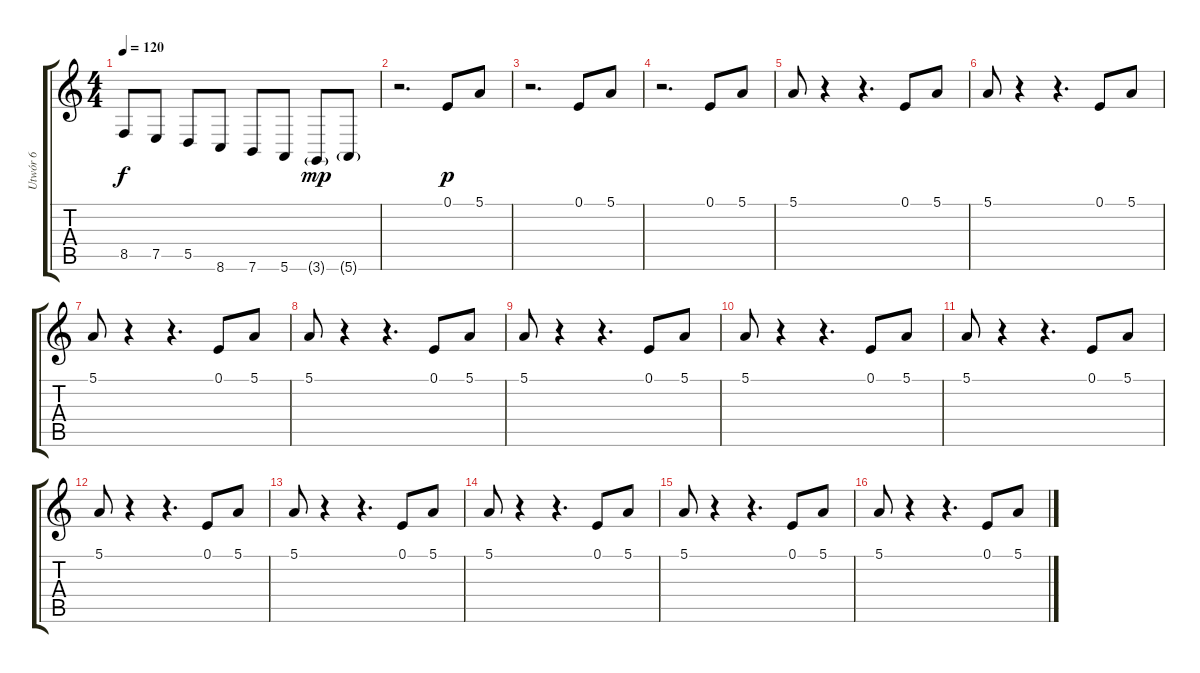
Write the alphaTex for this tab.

\track ("Utwór 6" "Utwór 6") {instrument acousticgrandpiano}
\staff {score tabs}
\tuning (E4 B3 G3 D3 A2 E2) {hide}
\ts (4 4)
\tempo 120
\clef g2
\ks c
8.5.8{dy f} 7.5.8 5.5.8 8.6.8 7.6.8 5.6.8 3.6{g}.8{dy mp} 5.6{g}.8 |
r.2{d} 0.1.8{dy p} 5.1.8 |
r.2{d} 0.1.8 5.1.8 |
r.2{d} 0.1.8 5.1.8 |
5.1.8 r.4 r.4{d} 0.1.8 5.1.8 |
5.1.8 r.4 r.4{d} 0.1.8 5.1.8 |
5.1.8 r.4 r.4{d} 0.1.8 5.1.8 |
5.1.8 r.4 r.4{d} 0.1.8 5.1.8 |
5.1.8 r.4 r.4{d} 0.1.8 5.1.8 |
5.1.8 r.4 r.4{d} 0.1.8 5.1.8 |
5.1.8 r.4 r.4{d} 0.1.8 5.1.8 |
5.1.8 r.4 r.4{d} 0.1.8 5.1.8 |
5.1.8 r.4 r.4{d} 0.1.8 5.1.8 |
5.1.8 r.4 r.4{d} 0.1.8 5.1.8 |
5.1.8 r.4 r.4{d} 0.1.8 5.1.8 |
5.1.8 r.4 r.4{d} 0.1.8 5.1.8
